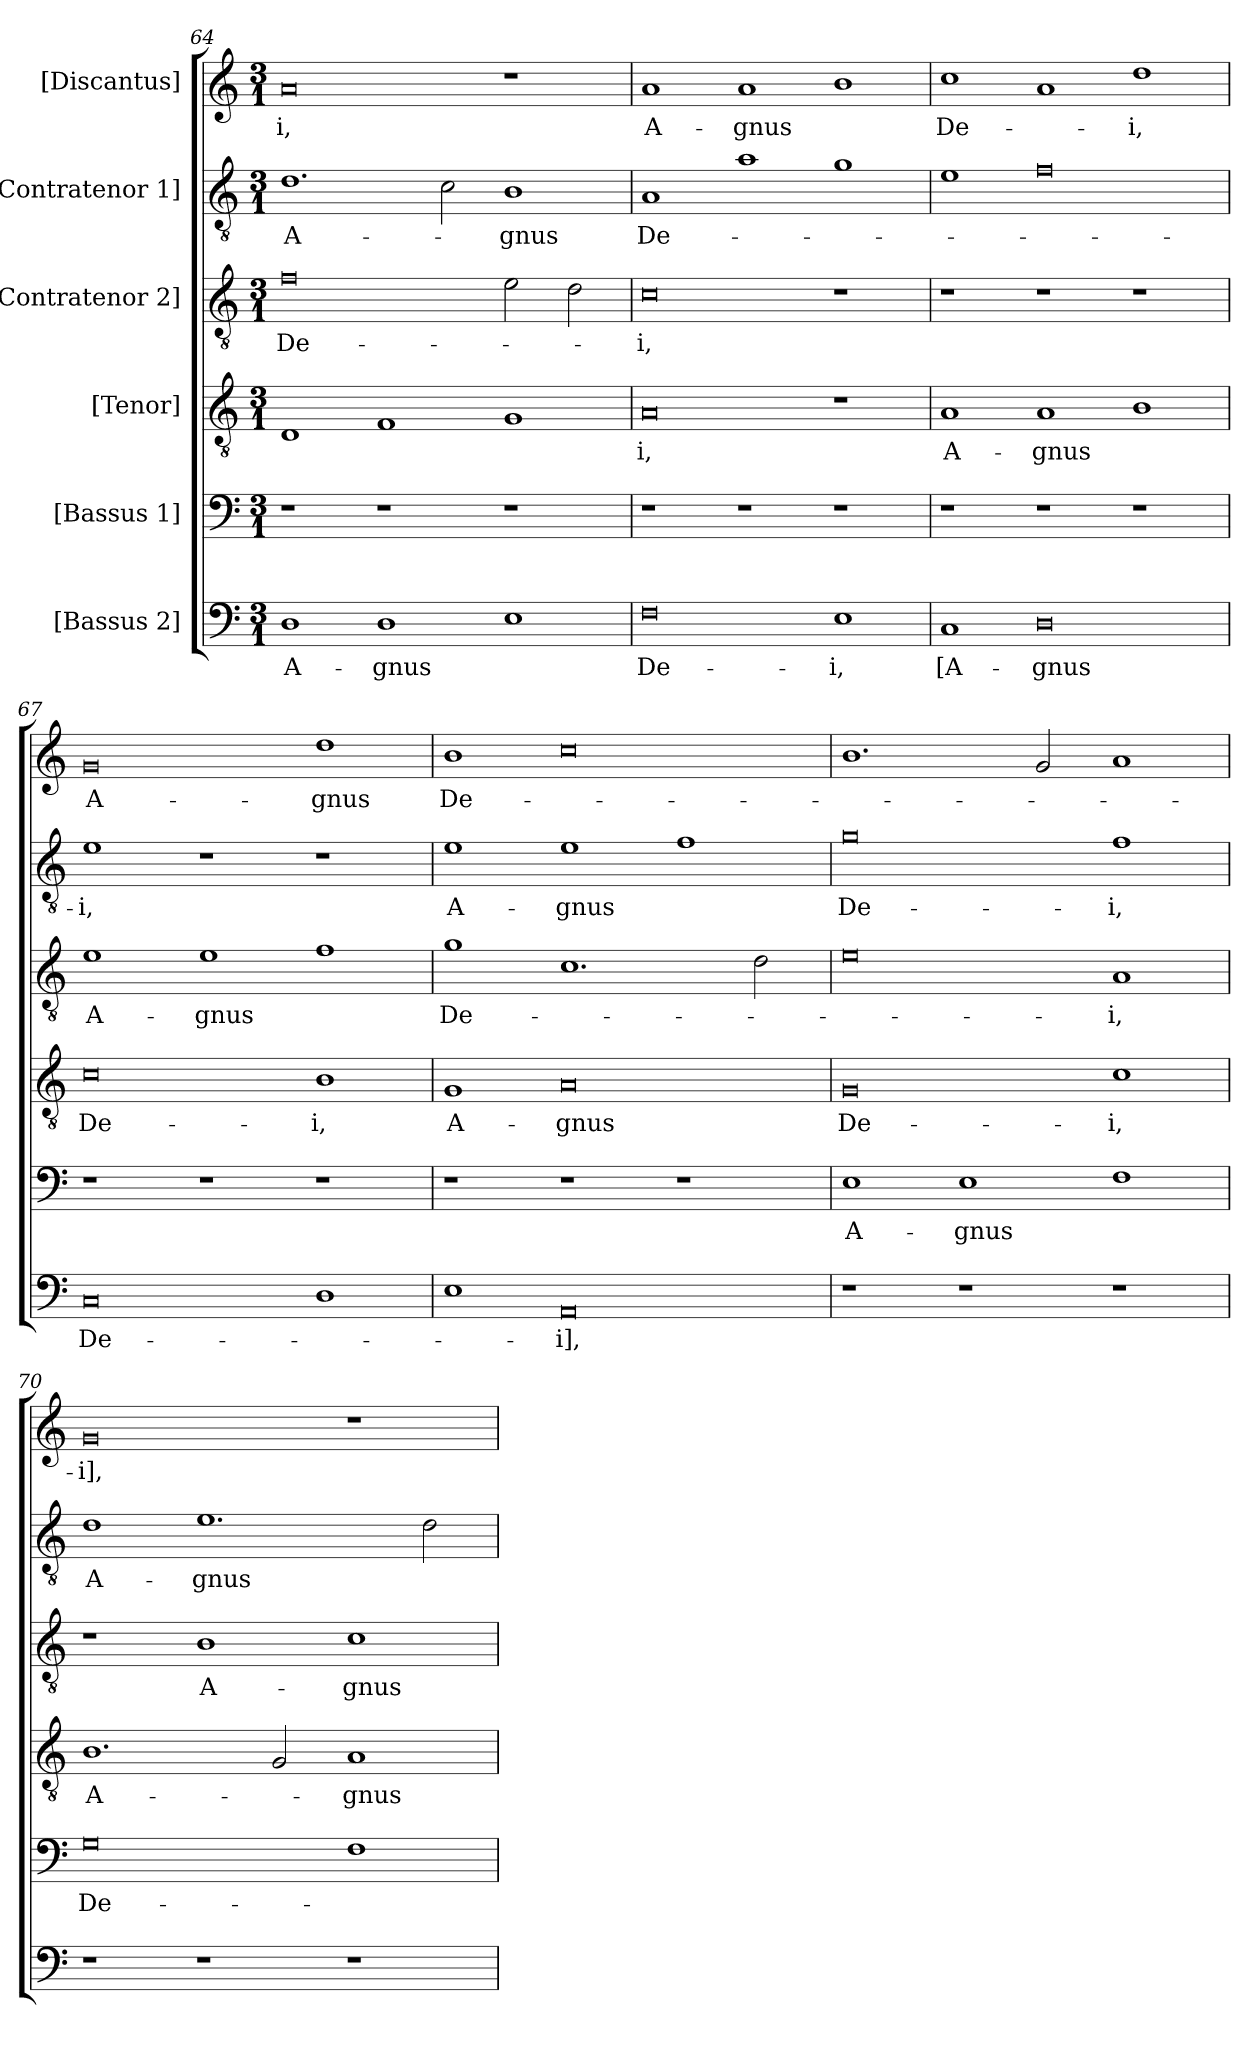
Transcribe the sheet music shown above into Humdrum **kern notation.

**kern	**text	**kern	**text	**kern	**text	**kern	**text	**kern	**text	**kern	**text
*part6	*part6	*part5	*part5	*part4	*part4	*part3	*part3	*part2	*part2	*part1	*part1
*staff6	*staff6	*staff5	*staff5	*staff4	*staff4	*staff3	*staff3	*staff2	*staff2	*staff1	*staff1
*I"[Bassus 2]	*	*I"[Bassus 1]	*	*I"[Tenor]	*	*I"[Contratenor 2]	*	*I"[Contratenor 1]	*	*I"[Discantus]	*
*clefF4	*	*clefF4	*	*clefGv2	*	*clefGv2	*	*clefGv2	*	*clefG2	*
*k[]	*	*k[]	*	*k[]	*	*k[]	*	*k[]	*	*k[]	*
*M3/1	*	*M3/1	*	*M3/1	*	*M3/1	*	*M3/1	*	*M3/1	*
=64	=64	=64	=64	=64	=64	=64	=64	=64	=64	=64	=64
1D\	A-	1r	.	1D/	.	0f\	De-	1.d\	A-	0a/	-i,
1D\	-gnus	1r	.	1F/	.	.	.	.	.	.	.
.	.	.	.	.	.	.	.	2c\	.	.	.
1E\	.	1r	.	1G/	.	2e\	.	1B\	-gnus	1r	.
.	.	.	.	.	.	2d\	.	.	.	.	.
=65	=65	=65	=65	=65	=65	=65	=65	=65	=65	=65	=65
0F\	De-	1r	.	0A/	-i,	0c\	-i,	1A/	De-	1a/	A-
.	.	1r	.	.	.	.	.	1a\	.	1a/	-gnus
1E\	-i,	1r	.	1r	.	1r	.	1g\	.	1b\	.
=66	=66	=66	=66	=66	=66	=66	=66	=66	=66	=66	=66
1C/	[A-	1r	.	1A/	A-	1r	.	1e\	.	1cc\	De-
0D\	-gnus	1r	.	1A/	-gnus	1r	.	0f\	.	1a/	.
.	.	1r	.	1B\	.	1r	.	.	.	1dd\	-i,
=67	=67	=67	=67	=67	=67	=67	=67	=67	=67	=67	=67
0C/	De-	1r	.	0c\	De-	1e\	A-	1e\	-i,	0g/	A-
.	.	1r	.	.	.	1e\	-gnus	1r	.	.	.
1D\	.	1r	.	1B\	-i,	1f\	.	1r	.	1dd\	-gnus
=68	=68	=68	=68	=68	=68	=68	=68	=68	=68	=68	=68
1E\	.	1r	.	1G/	A-	1g\	De-	1e\	A-	1b\	De-
0AA/	-i],	1r	.	0A/	-gnus	1.c\	.	1e\	-gnus	0cc\	.
.	.	1r	.	.	.	.	.	1f\	.	.	.
.	.	.	.	.	.	2d\	.	.	.	.	.
=69	=69	=69	=69	=69	=69	=69	=69	=69	=69	=69	=69
1r	.	1E\	A-	0G/	De-	0e\	.	0g\	De-	1.b\	.
1r	.	1E\	-gnus	.	.	.	.	.	.	.	.
.	.	.	.	.	.	.	.	.	.	2g/	.
1r	.	1F\	.	1c\	-i,	1A/	-i,	1f\	-i,	1a/	.
=70	=70	=70	=70	=70	=70	=70	=70	=70	=70	=70	=70
1r	.	0G\	De-	1.B\	A-	1r	.	1d\	A-	0g/	-i],
1r	.	.	.	.	.	1B\	A-	1.e\	-gnus	.	.
.	.	.	.	2G/	.	.	.	.	.	.	.
1r	.	1F\	.	1A/	-gnus	1c\	-gnus	.	.	1r	.
.	.	.	.	.	.	.	.	2d\	.	.	.
=	=	=	=	=	=	=	=	=	=	=	=
*-	*-	*-	*-	*-	*-	*-	*-	*-	*-	*-	*-
